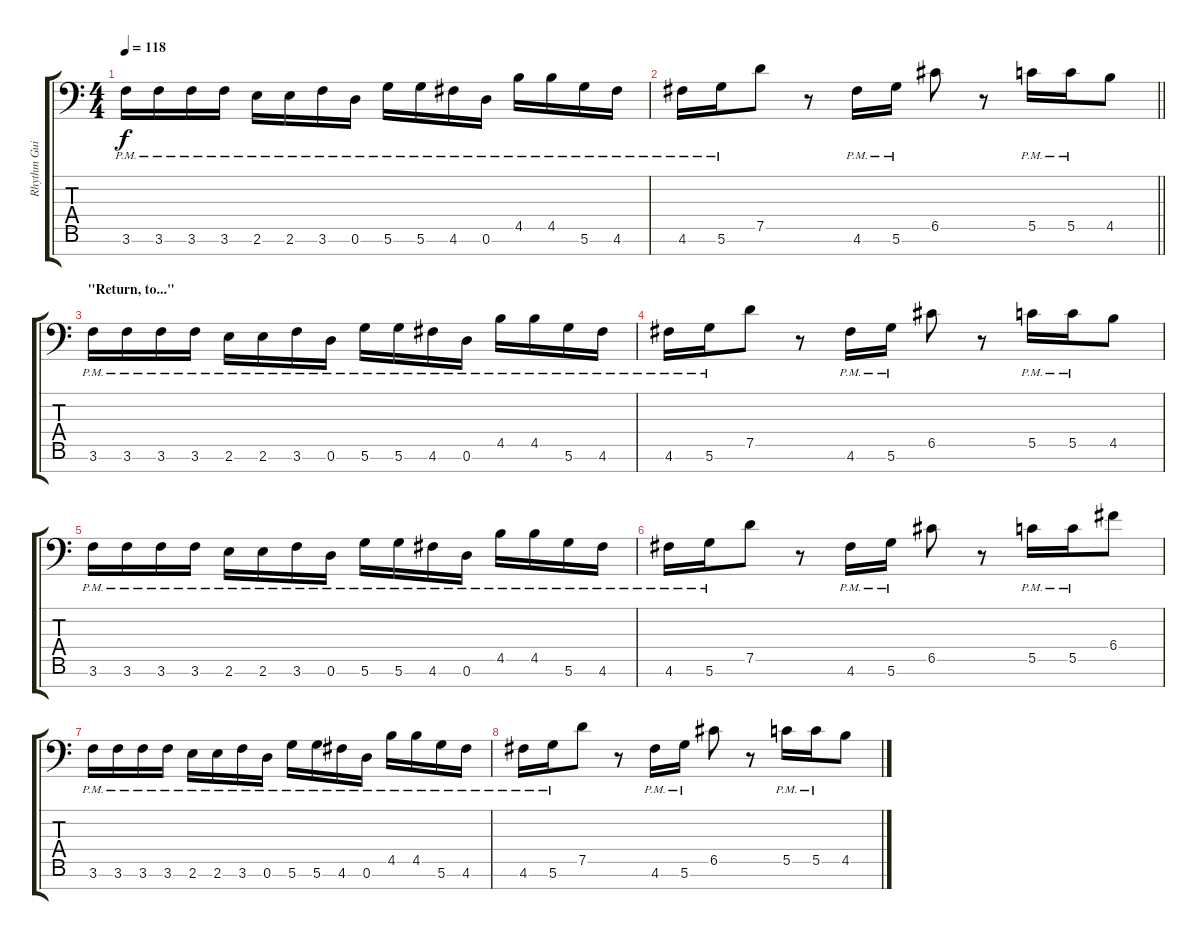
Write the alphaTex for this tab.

\track ("Rhythm Guitar" "Rhythm Gui") {instrument distortionguitar}
\staff {score tabs}
\tuning (D4 A3 F3 C3 G2 D2 A1) {hide}
\ts (4 4)
\section ("" "")
\tempo 118
\clef f4
\ks c
3.6{pm}.16{dy f} 3.6{pm}.16 3.6{pm}.16 3.6{pm}.16 2.6{pm}.16 2.6{pm}.16 3.6{pm}.16 0.6{pm}.16 5.6{pm}.16 5.6{pm}.16 4.6{pm}.16 0.6{pm}.16 4.5{pm}.16 4.5{pm}.16 5.6{pm}.16 4.6{pm}.16 |
\barLineRight lightlight
4.6{pm}.16 5.6{pm}.16 7.5.8 r.8 4.6{pm}.16 5.6{pm}.16 6.5.8 r.8 5.5{pm}.16 5.5{pm}.16 4.5.8 |
\section ("" "\"Return, to...\"")
3.6{pm}.16 3.6{pm}.16 3.6{pm}.16 3.6{pm}.16 2.6{pm}.16 2.6{pm}.16 3.6{pm}.16 0.6{pm}.16 5.6{pm}.16 5.6{pm}.16 4.6{pm}.16 0.6{pm}.16 4.5{pm}.16 4.5{pm}.16 5.6{pm}.16 4.6{pm}.16 |
4.6{pm}.16 5.6{pm}.16 7.5.8 r.8 4.6{pm}.16 5.6{pm}.16 6.5.8 r.8 5.5{pm}.16 5.5{pm}.16 4.5.8 |
3.6{pm}.16 3.6{pm}.16 3.6{pm}.16 3.6{pm}.16 2.6{pm}.16 2.6{pm}.16 3.6{pm}.16 0.6{pm}.16 5.6{pm}.16 5.6{pm}.16 4.6{pm}.16 0.6{pm}.16 4.5{pm}.16 4.5{pm}.16 5.6{pm}.16 4.6{pm}.16 |
4.6{pm}.16 5.6{pm}.16 7.5.8 r.8 4.6{pm}.16 5.6{pm}.16 6.5.8 r.8 5.5{pm}.16 5.5{pm}.16 6.4.8 |
3.6{pm}.16 3.6{pm}.16 3.6{pm}.16 3.6{pm}.16 2.6{pm}.16 2.6{pm}.16 3.6{pm}.16 0.6{pm}.16 5.6{pm}.16 5.6{pm}.16 4.6{pm}.16 0.6{pm}.16 4.5{pm}.16 4.5{pm}.16 5.6{pm}.16 4.6{pm}.16 |
4.6{pm}.16 5.6{pm}.16 7.5.8 r.8 4.6{pm}.16 5.6{pm}.16 6.5.8 r.8 5.5{pm}.16 5.5{pm}.16 4.5.8
